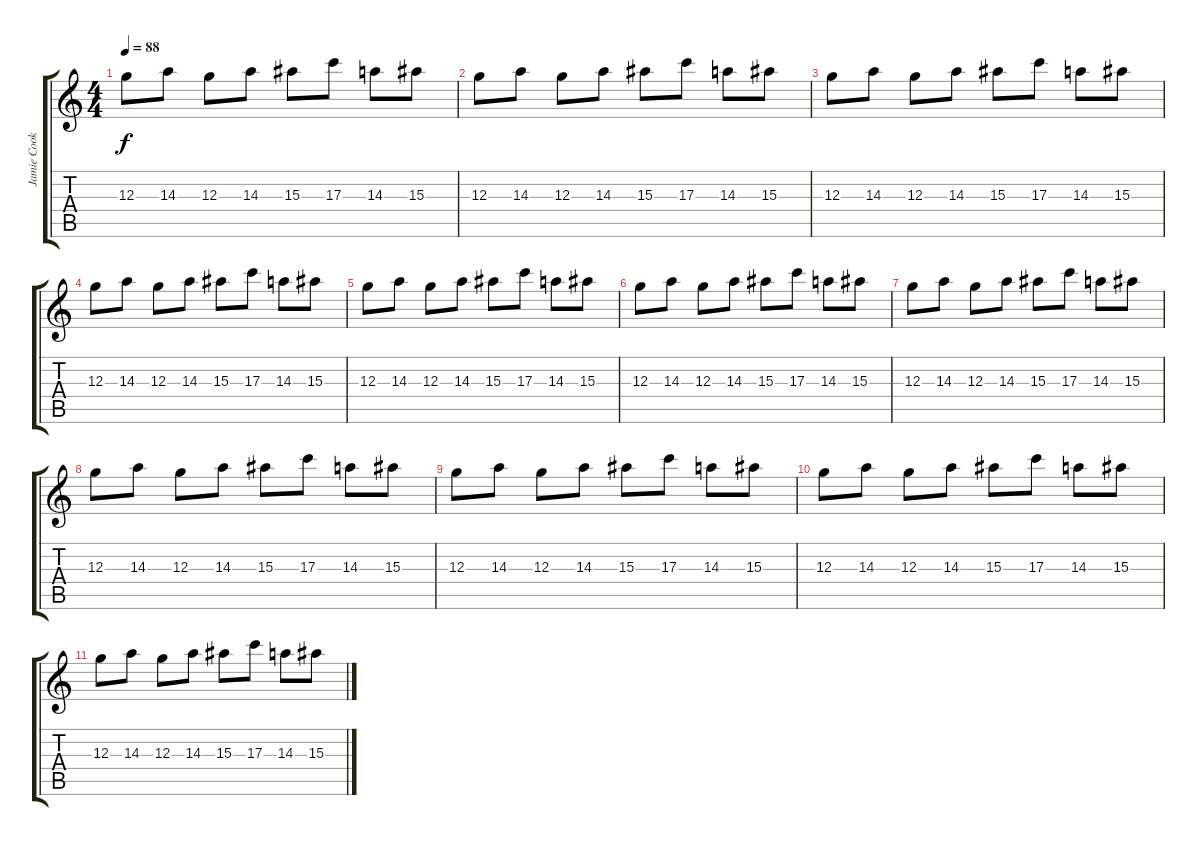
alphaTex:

\track ("Jamie Cook" "Jamie Cook") {instrument distortionguitar}
\staff {score tabs}
\tuning (E4 B3 G3 D3 A2 E2) {hide}
\ts (4 4)
\tempo 88
\clef g2
\ks c
12.3.8{dy f} 14.3.8 12.3.8 14.3.8 15.3.8 17.3.8 14.3.8 15.3.8 |
12.3.8 14.3.8 12.3.8 14.3.8 15.3.8 17.3.8 14.3.8 15.3.8 |
12.3.8 14.3.8 12.3.8 14.3.8 15.3.8 17.3.8 14.3.8 15.3.8 |
12.3.8 14.3.8 12.3.8 14.3.8 15.3.8 17.3.8 14.3.8 15.3.8 |
12.3.8 14.3.8 12.3.8 14.3.8 15.3.8 17.3.8 14.3.8 15.3.8 |
12.3.8 14.3.8 12.3.8 14.3.8 15.3.8 17.3.8 14.3.8 15.3.8 |
12.3.8 14.3.8 12.3.8 14.3.8 15.3.8 17.3.8 14.3.8 15.3.8 |
12.3.8 14.3.8 12.3.8 14.3.8 15.3.8 17.3.8 14.3.8 15.3.8 |
12.3.8 14.3.8 12.3.8 14.3.8 15.3.8 17.3.8 14.3.8 15.3.8 |
12.3.8 14.3.8 12.3.8 14.3.8 15.3.8 17.3.8 14.3.8 15.3.8 |
12.3.8 14.3.8 12.3.8 14.3.8 15.3.8 17.3.8 14.3.8 15.3.8
